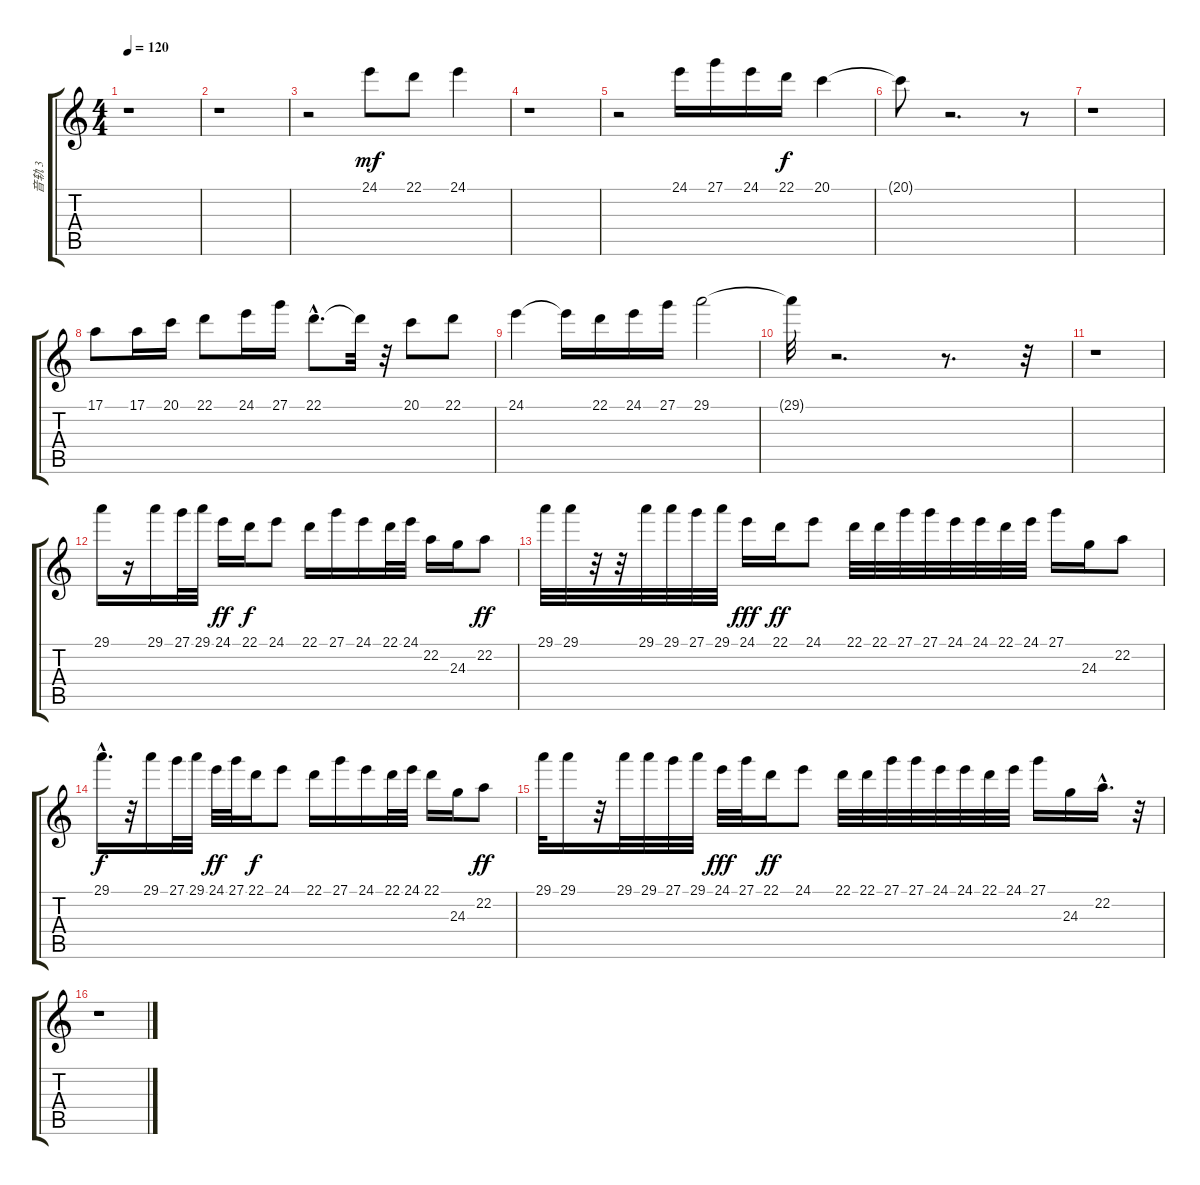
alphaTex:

\track ("音轨 3" "音轨 3") {instrument recorder}
\staff {score tabs}
\tuning (E4 B3 G3 D3 A2 E2) {hide}
\ts (4 4)
\tempo 120
\clef g2
\ks c
r.1{dy mf instrument recorder} |
r.1 |
r.2 24.1.8 22.1.8 24.1.4 |
r.1 |
r.2 24.1.16 27.1.16 24.1.16 22.1.16{dy f} 20.1.4 |
20.1{t}.8 r.2{d} r.8 |
r.1 |
17.1.8 17.1.16 20.1.16 22.1.8 24.1.16 27.1.16 22.1{hac}.8{d} 22.1{t}.32 r.32 20.1.8 22.1.8 |
24.1.4 24.1{t}.16 22.1.16 24.1.16 27.1.16 29.1.2 |
29.1{t}.32 r.2{d} r.8{d} r.32 |
r.1 |
29.1.16 r.16 29.1.16 27.1.32 29.1.32 24.1.16{dy ff} 22.1.16{dy f} 24.1.8 22.1.16 27.1.16 24.1.16 22.1.32 24.1.32 22.2.16 24.3.16 22.2.8{dy ff} |
29.1.32 29.1.32 r.32 r.32 29.1.32 29.1.32 27.1.32 29.1.32 24.1.16{dy fff} 22.1.16{dy ff} 24.1.8 22.1.32 22.1.32 27.1.32 27.1.32 24.1.32 24.1.32 22.1.32 24.1.32 27.1.16 24.3.16 22.2.8 |
29.1{hac}.16{d dy f} r.32 29.1.16 27.1.32 29.1.32 24.1.32{dy ff} 27.1.32 22.1.16{dy f} 24.1.8 22.1.16 27.1.16 24.1.16 22.1.32 24.1.32 22.1.16 24.3.16 22.2.8{dy ff} |
29.1.32 29.1.16 r.32 29.1.32 29.1.32 27.1.32 29.1.32 24.1.32{dy fff} 27.1.32 22.1.16{dy ff} 24.1.8 22.1.32 22.1.32 27.1.32 27.1.32 24.1.32 24.1.32 22.1.32 24.1.32 27.1.16 24.3.16 22.2{hac}.16{d} r.32 |
r.1
